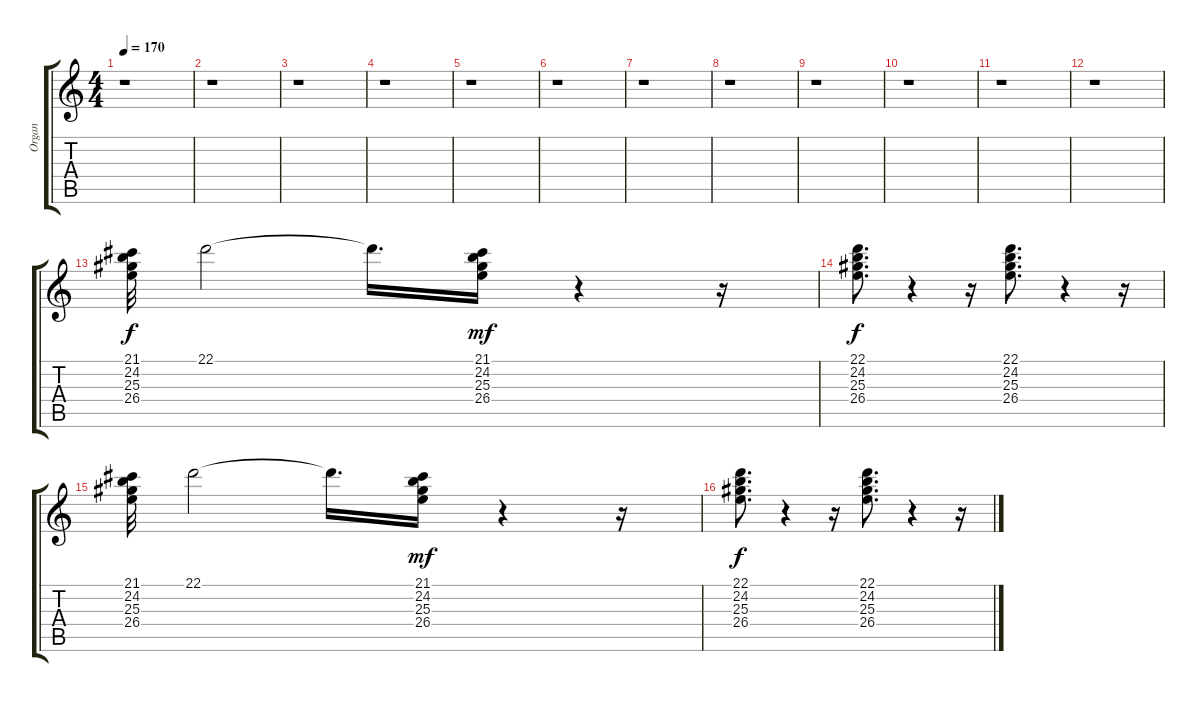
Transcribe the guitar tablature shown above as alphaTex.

\track ("Organ" "Organ") {instrument rockorgan}
\staff {score tabs}
\tuning (E4 B3 G3 D3 A2 E2) {hide}
\ts (4 4)
\tempo 170
\clef g2
\ks c
r.1{dy f} |
r.1 |
r.1 |
r.1 |
r.1 |
r.1 |
r.1 |
r.1 |
r.1 |
r.1 |
r.1 |
r.1 |
(21.1 24.2 25.3 26.4).32 22.1.2 22.1{t}.16{d} (21.1 24.2 25.3 26.4).16{dy mf} r.4 r.16 |
(22.1 24.2 25.3 26.4).8{d dy f} r.4 r.16 (22.1 24.2 25.3 26.4).8{d} r.4 r.16 |
(21.1 24.2 25.3 26.4).32 22.1.2 22.1{t}.16{d} (21.1 24.2 25.3 26.4).16{dy mf} r.4 r.16 |
(22.1 24.2 25.3 26.4).8{d dy f} r.4 r.16 (22.1 24.2 25.3 26.4).8{d} r.4 r.16
